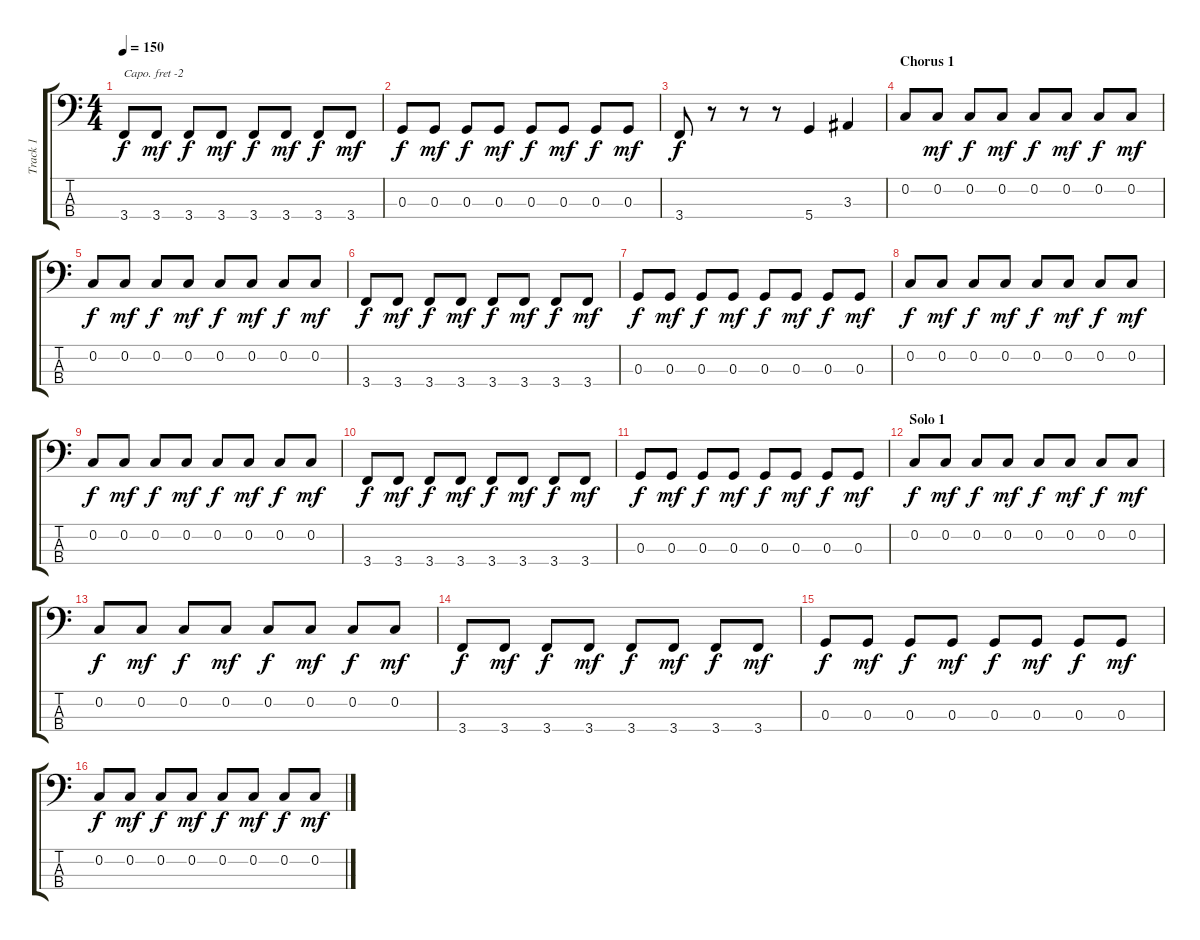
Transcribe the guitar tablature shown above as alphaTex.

\track ("Track 1" "Track 1") {instrument electricbasspick}
\staff {score tabs}
\capo -2
\tuning (G2 D2 A1 E1) {hide}
\ts (4 4)
\tempo 150
\clef f4
\ks c
3.4.8{dy f} 3.4.8{dy mf} 3.4.8{dy f} 3.4.8{dy mf} 3.4.8{dy f} 3.4.8{dy mf} 3.4.8{dy f} 3.4.8{dy mf} |
0.3.8{dy f} 0.3.8{dy mf} 0.3.8{dy f} 0.3.8{dy mf} 0.3.8{dy f} 0.3.8{dy mf} 0.3.8{dy f} 0.3.8{dy mf} |
3.4.8{dy f} r.8 r.8 r.8 5.4.4 3.3.4 |
\section ("" "Chorus 1")
0.2.8 0.2.8{dy mf} 0.2.8{dy f} 0.2.8{dy mf} 0.2.8{dy f} 0.2.8{dy mf} 0.2.8{dy f} 0.2.8{dy mf} |
0.2.8{dy f} 0.2.8{dy mf} 0.2.8{dy f} 0.2.8{dy mf} 0.2.8{dy f} 0.2.8{dy mf} 0.2.8{dy f} 0.2.8{dy mf} |
3.4.8{dy f} 3.4.8{dy mf} 3.4.8{dy f} 3.4.8{dy mf} 3.4.8{dy f} 3.4.8{dy mf} 3.4.8{dy f} 3.4.8{dy mf} |
0.3.8{dy f} 0.3.8{dy mf} 0.3.8{dy f} 0.3.8{dy mf} 0.3.8{dy f} 0.3.8{dy mf} 0.3.8{dy f} 0.3.8{dy mf} |
0.2.8{dy f} 0.2.8{dy mf} 0.2.8{dy f} 0.2.8{dy mf} 0.2.8{dy f} 0.2.8{dy mf} 0.2.8{dy f} 0.2.8{dy mf} |
0.2.8{dy f} 0.2.8{dy mf} 0.2.8{dy f} 0.2.8{dy mf} 0.2.8{dy f} 0.2.8{dy mf} 0.2.8{dy f} 0.2.8{dy mf} |
3.4.8{dy f} 3.4.8{dy mf} 3.4.8{dy f} 3.4.8{dy mf} 3.4.8{dy f} 3.4.8{dy mf} 3.4.8{dy f} 3.4.8{dy mf} |
0.3.8{dy f} 0.3.8{dy mf} 0.3.8{dy f} 0.3.8{dy mf} 0.3.8{dy f} 0.3.8{dy mf} 0.3.8{dy f} 0.3.8{dy mf} |
\section ("" "Solo 1")
0.2.8{dy f} 0.2.8{dy mf} 0.2.8{dy f} 0.2.8{dy mf} 0.2.8{dy f} 0.2.8{dy mf} 0.2.8{dy f} 0.2.8{dy mf} |
0.2.8{dy f} 0.2.8{dy mf} 0.2.8{dy f} 0.2.8{dy mf} 0.2.8{dy f} 0.2.8{dy mf} 0.2.8{dy f} 0.2.8{dy mf} |
3.4.8{dy f} 3.4.8{dy mf} 3.4.8{dy f} 3.4.8{dy mf} 3.4.8{dy f} 3.4.8{dy mf} 3.4.8{dy f} 3.4.8{dy mf} |
0.3.8{dy f} 0.3.8{dy mf} 0.3.8{dy f} 0.3.8{dy mf} 0.3.8{dy f} 0.3.8{dy mf} 0.3.8{dy f} 0.3.8{dy mf} |
0.2.8{dy f} 0.2.8{dy mf} 0.2.8{dy f} 0.2.8{dy mf} 0.2.8{dy f} 0.2.8{dy mf} 0.2.8{dy f} 0.2.8{dy mf}
